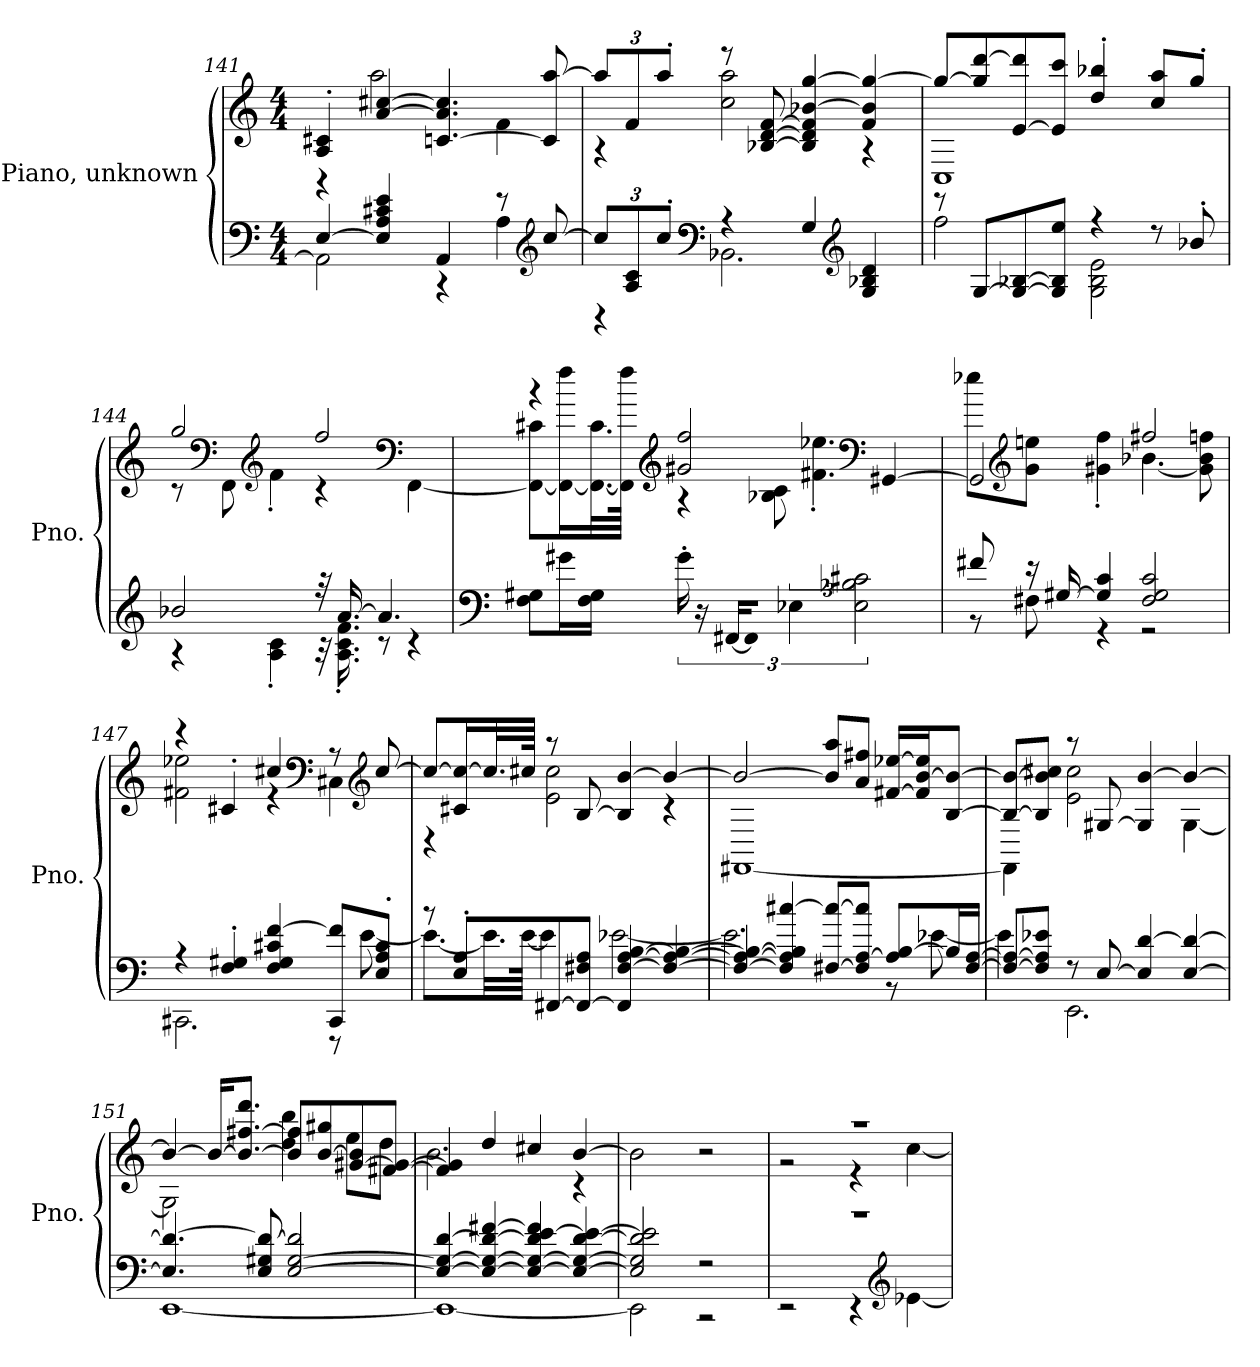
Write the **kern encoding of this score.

**kern	**kern
*part1	*part1
*staff2	*staff1
*I"Piano, unknown	*
*I'Pno.	*
*clefF4	*clefG2
*k[]	*k[]
*M4/4	*M4/4
=141	=141
*^	*^
[4E/	2AA\]	4A/' 4c#X/'	4r
4E/] 4A/ 4c#X/ 4e/	.	[4a/ [4cc#X/	2aa\
4AA/	4r	[4.cn/ 4.a/] 4.cc#/]	.
8r	4A\	.	4f\
*clefG2	*	*	*
[8cc/	.	8c/] [8aa/	.
=142	=142	=142	=142
*Xbrackettup	*	*Xbrackettup	*
12cc/L]	4r	12aa/L]	4r
12A/ 12c/	.	12f/	.
12cc'/J	.	12aa'/J	.
*clefF4	*	*	*
4r	2.BB-X\	8r	2cc\ 2aa\
.	.	[8B-X/ [8d/ [8f/	.
4G/	.	4B-/] 4d/] 4f/] [4b-X/ [4gg/	.
*clefG2	*	*	*
4G/ 4B-X/ 4d/	.	4f/ 4b-/] 4gg/_	4r
!!LO:LB:g=z	!!
=143	=143	=143	=143
8r	2ff\	8gg/L_	1C
[8G/L	.	8gg/] [8ddd/	.
8G/_ [8B-X/	.	[8e/ 8ddd/]	.
8G/] 8B-/] 8ee/J	.	8e/] 8ccc/J	.
4r	2G\ 2B-\ 2e\	4dd/' 4bb-X/'	.
8r	.	8cc/ 8aa/L	.
8b-X'/	.	8gg'/J	.
=144	=144	=144	=144
2b-X/	4r	2gg/	8r
*	*	*clefF4	*
.	.	.	8FF\
*	*	*clefG2	*
.	4A\' 4c\'	.	4f'\
32r	32r	2ff/	4r
[16.a/	16.A\' 16.c\' 16.f\'	.	.
4.a/]	8r	.	.
*	*	*clefF4	*
.	4r	.	[4FF\
*v	*v	*	*
!!LO:PB:g=z	!!
=145	=145	=145
*clefF4	*	*
8F\ 8G#X\L	4r	8FF\_ 8c#X\L
16g#X\L	.	16FF\_ 16ff\L
16F\ 16G#\JJ	.	32.FF\_ 32.c#\L
.	.	64FF\] 64ff\JJJk
*	*clefG2	*
*brackettup	*	*
24g#'\	2g#X/ 2ff/	4r
24r	.	.
[24FF#X/KL	.	.
8FF#/J]	.	.
6E-X\	.	8B-X\ 8c#\
.	.	4.f#X\' 4.ee-X\'
3E-\ 3B-X\ 3c#X\	.	.
*	*clefF4	*
.	[4GG#X/	.
=146	=146	=146
*^	*	*
8f#X/	8r	2GG#/]	8ee-X\L
*	*	*clefG2	*
16r	8F#X\	.	8g\ 8een\J
[16G#X/	.	.	.
4G#/] 4c/	4r	.	4g#X\' 4ff\'
2F#/ 2G#/ 2c/	2r	2ff#X/	[4.b-X\
.	.	.	8g#\ 8b-\] 8ffn\
!!LO:LB:g=z	!!
=147	=147	=147	=147
4r	2.CC#X\	4r	2f#X\ 2ee-X\
4F/' 4G#X/'	.	4c#X'/	.
4F/ 4G#/ 4c#X/ [4f/	.	4cc#X/	4r
*	*	*clefF4	*
8CC#/ 8f/]L	8r	8r	4C#X\
*	*	*clefG2	*
8E/' 8A/' 8c#/'J	[8e\	[8cc#/	.
=148	=148	=148	=148
8r	8.e\L_	8cc#/L_	4r
8E/' 8A/'L	.	16c#X/ 16cc#/_L	.
.	32.e\LL]	32.cc#/L]	.
.	[64e\JJJk	64cc#X/JJJk	.
[8FF#X/	4e\]	8r	2e\ 2cc#\
8FF#/_ 8F#X/ 8A/J	.	[8B/	.
4FF#/] [4F#/ [4A/ [4B/	[2e-X\	4B/] [4b/	.
4F#/_ 4A/_ 4B/_	.	4b/_	4r
!!LO:LB:g=z	!!
=149	=149	=149	=149
4F#/_ 4A/_ 4B/_	2.e-\]	2b/_	[1FF#X
4F#/] 4A/] 4B/] [4cc#X/	.	.	.
[8F#X/ 8cc#/_L	.	8b/] 8aa/L	.
8F#/] [8A/ 8cc#/]J	.	8a/ 8ff#X/J	.
8A/] [8B/L	8r	[16f#X/ [16ee-X/LL	.
.	.	16f#/] [16b/ 16ee-/]J	.
16B/L]	[8e-X\	[8B/ 8b/_J	.
[16F#/ [16A/JJ	.	.	.
=150	=150	=150	=150
8F#/_ 8A/_L	4e-\]	8B/_ 8b/_L	4FF#\]
8F#/] 8A/] 8e-X/J	.	8B/] 8b/] 8cc#X/J	.
8r	2.EE\	8r	2e\ 2cc#\
[8E/	.	[8G#X/	.
4E/] [4d/	.	4G#/] [4b/	.
[4E/ 4d/_	.	4b/_	[4G#\
=151	=151	=151	=151
4.E/] 4.d/_	[1EE	4b/_	2G#\]
.	.	16b/KL_	.
.	.	8.b/_ [8.ff#X/ 8.ddd/J	.
8E/ 8G#X/ 8d/_	.	.	.
[2E/ [2G#/ 2d/]	.	8b/] 8ff#/]L	4dd\ 4bb\
.	.	[8b/ 8gg#X/	.
.	.	[8g#X/ 8b/]	8ee\L
.	.	[8f#X/ 8g#/_J	8dd\J
!!LO:LB:g=z	!!
=152	=152	=152	=152
4E/_ 4G#/_ [4d/	1EE_	4f#/] 4g#/]	2.b\
4E/_ 4G#/_ 4d/_ [4f#X/	.	4dd/	.
4E/_ 4G#/_ 4d/] [4e/ 4f#/]	.	4cc#X/	.
4E/_ 4G#/_ [4d/ 4e/_	.	[4b/	4r
*	*	*v	*v
=153	=153	=153
2E/] 2G#/] 2d/] 2e/]	2EE\]	2b\]
2r	2r	2r
=154	=154	=154
*	*	*^
1r	2r	1r	2r
.	4r	.	4r
*clefG2	*	*	*
.	[4e-X\	.	[4cc\
*v	*v	*	*
*	*v	*v
=	=
*-	*-
